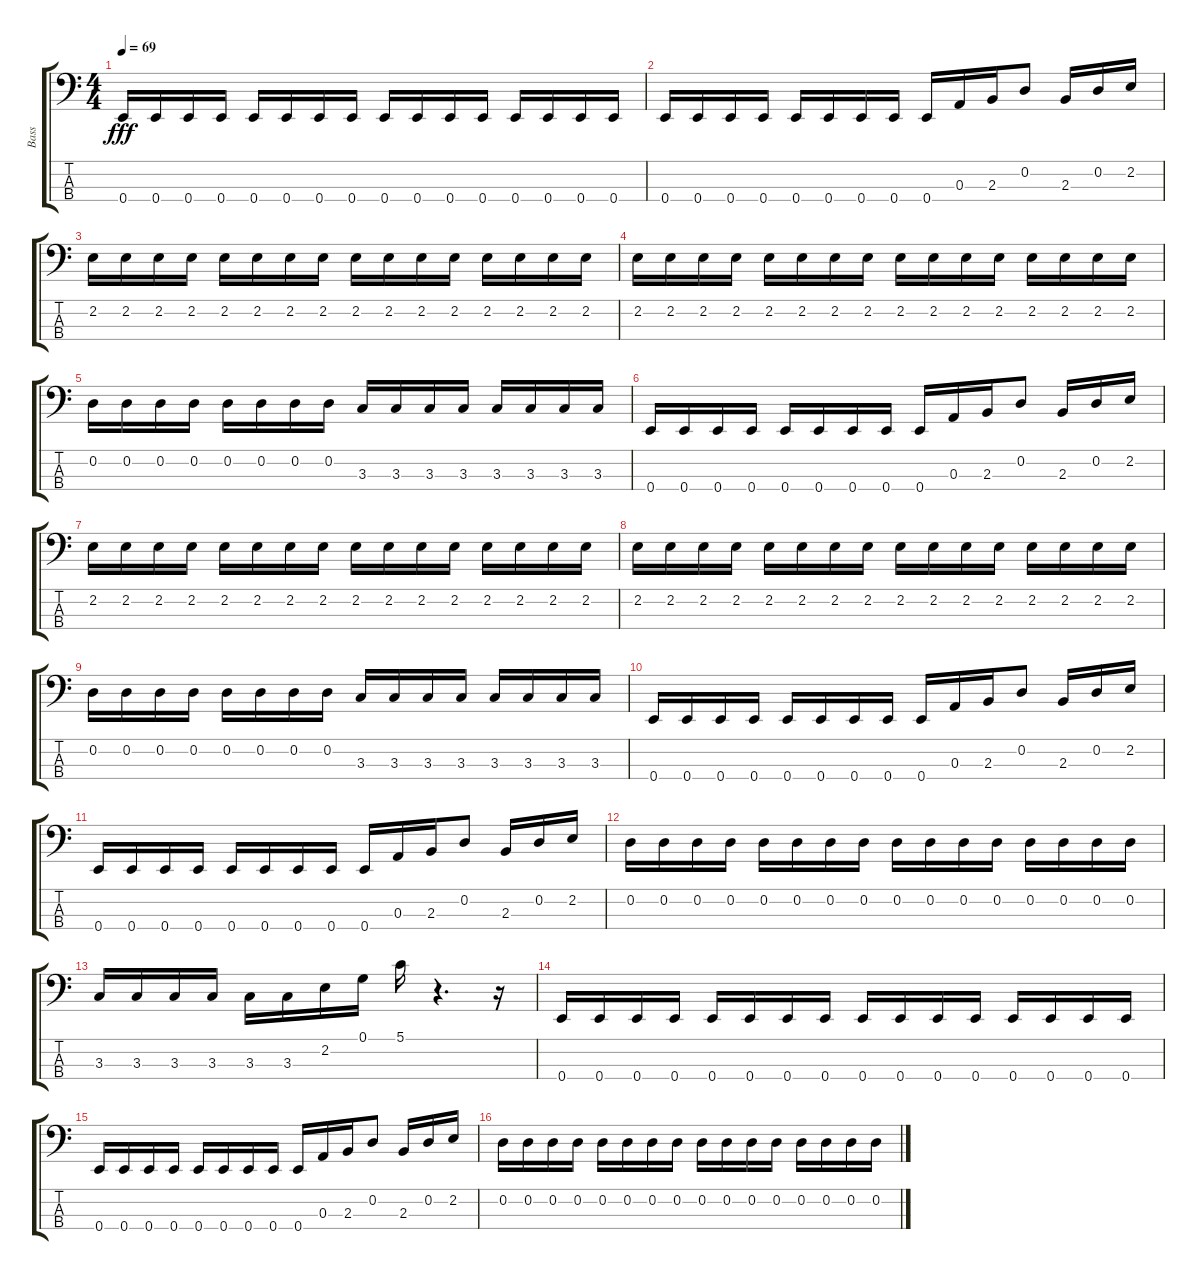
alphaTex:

\track ("Bass" "Bass") {instrument electricbassfinger}
\staff {score tabs}
\tuning (G2 D2 A1 E1) {hide}
\ts (4 4)
\tempo 69
\clef f4
\ks c
0.4.16{dy fff} 0.4.16 0.4.16 0.4.16 0.4.16 0.4.16 0.4.16 0.4.16 0.4.16 0.4.16 0.4.16 0.4.16 0.4.16 0.4.16 0.4.16 0.4.16 |
0.4.16 0.4.16 0.4.16 0.4.16 0.4.16 0.4.16 0.4.16 0.4.16 0.4.16 0.3.16 2.3.16 0.2.8 2.3.16 0.2.16 2.2.16 |
2.2.16 2.2.16 2.2.16 2.2.16 2.2.16 2.2.16 2.2.16 2.2.16 2.2.16 2.2.16 2.2.16 2.2.16 2.2.16 2.2.16 2.2.16 2.2.16 |
2.2.16 2.2.16 2.2.16 2.2.16 2.2.16 2.2.16 2.2.16 2.2.16 2.2.16 2.2.16 2.2.16 2.2.16 2.2.16 2.2.16 2.2.16 2.2.16 |
0.2.16 0.2.16 0.2.16 0.2.16 0.2.16 0.2.16 0.2.16 0.2.16 3.3.16 3.3.16 3.3.16 3.3.16 3.3.16 3.3.16 3.3.16 3.3.16 |
0.4.16 0.4.16 0.4.16 0.4.16 0.4.16 0.4.16 0.4.16 0.4.16 0.4.16 0.3.16 2.3.16 0.2.8 2.3.16 0.2.16 2.2.16 |
2.2.16 2.2.16 2.2.16 2.2.16 2.2.16 2.2.16 2.2.16 2.2.16 2.2.16 2.2.16 2.2.16 2.2.16 2.2.16 2.2.16 2.2.16 2.2.16 |
2.2.16 2.2.16 2.2.16 2.2.16 2.2.16 2.2.16 2.2.16 2.2.16 2.2.16 2.2.16 2.2.16 2.2.16 2.2.16 2.2.16 2.2.16 2.2.16 |
0.2.16 0.2.16 0.2.16 0.2.16 0.2.16 0.2.16 0.2.16 0.2.16 3.3.16 3.3.16 3.3.16 3.3.16 3.3.16 3.3.16 3.3.16 3.3.16 |
0.4.16 0.4.16 0.4.16 0.4.16 0.4.16 0.4.16 0.4.16 0.4.16 0.4.16 0.3.16 2.3.16 0.2.8 2.3.16 0.2.16 2.2.16 |
0.4.16 0.4.16 0.4.16 0.4.16 0.4.16 0.4.16 0.4.16 0.4.16 0.4.16 0.3.16 2.3.16 0.2.8 2.3.16 0.2.16 2.2.16 |
0.2.16 0.2.16 0.2.16 0.2.16 0.2.16 0.2.16 0.2.16 0.2.16 0.2.16 0.2.16 0.2.16 0.2.16 0.2.16 0.2.16 0.2.16 0.2.16 |
3.3.16 3.3.16 3.3.16 3.3.16 3.3.16 3.3.16 2.2.16 0.1.16 5.1.16 r.4{d} r.16 |
0.4.16 0.4.16 0.4.16 0.4.16 0.4.16 0.4.16 0.4.16 0.4.16 0.4.16 0.4.16 0.4.16 0.4.16 0.4.16 0.4.16 0.4.16 0.4.16 |
0.4.16 0.4.16 0.4.16 0.4.16 0.4.16 0.4.16 0.4.16 0.4.16 0.4.16 0.3.16 2.3.16 0.2.8 2.3.16 0.2.16 2.2.16 |
0.2.16 0.2.16 0.2.16 0.2.16 0.2.16 0.2.16 0.2.16 0.2.16 0.2.16 0.2.16 0.2.16 0.2.16 0.2.16 0.2.16 0.2.16 0.2.16
